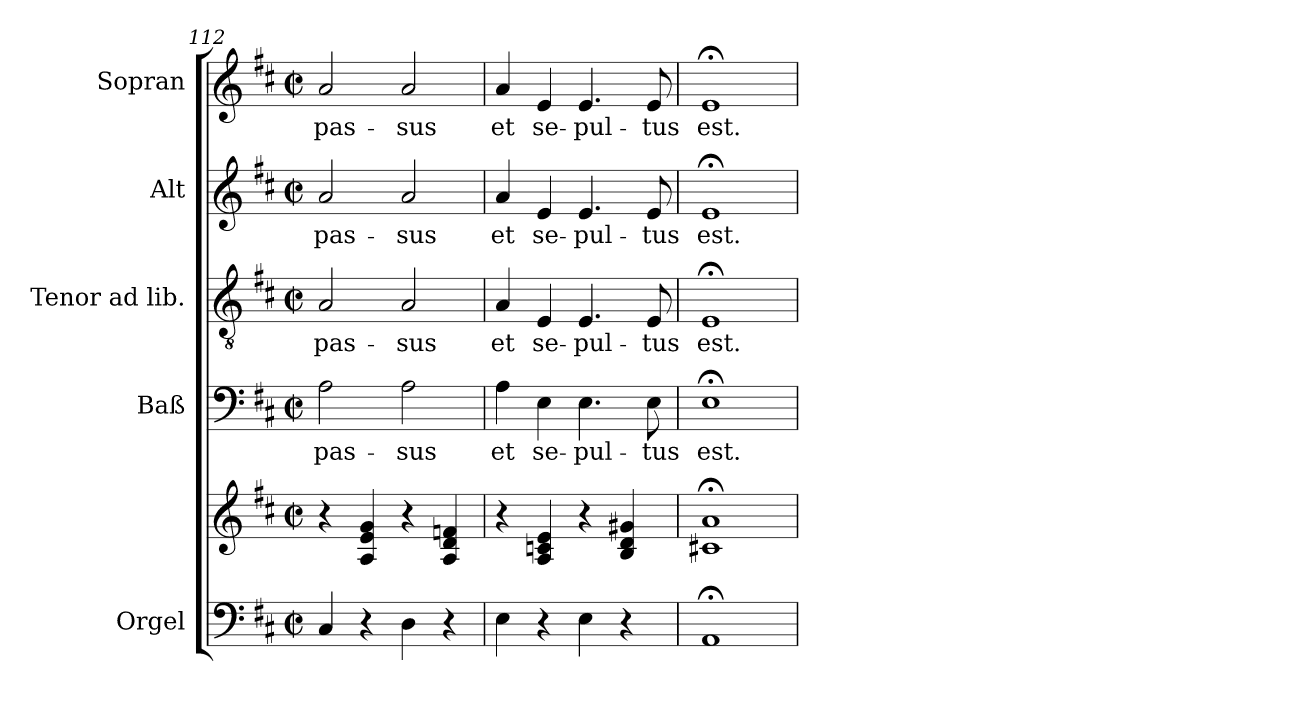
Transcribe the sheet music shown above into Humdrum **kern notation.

**kern	**kern	**kern	**text	**kern	**text	**kern	**text	**kern	**text
*part5	*part5	*part4	*part4	*part3	*part3	*part2	*part2	*part1	*part1
*staff6	*staff5	*staff4	*staff4	*staff3	*staff3	*staff2	*staff2	*staff1	*staff1
*I"Orgel	*	*I"Baß	*	*I"Tenor ad lib.	*	*I"Alt	*	*I"Sopran	*
*clefF4	*clefG2	*clefF4	*	*clefGv2	*	*clefG2	*	*clefG2	*
*k[f#c#]	*k[f#c#]	*k[f#c#]	*	*k[f#c#]	*	*k[f#c#]	*	*k[f#c#]	*
*D:	*D:	*D:	*	*D:	*	*D:	*	*D:	*
*M2/2	*M2/2	*M2/2	*	*M2/2	*	*M2/2	*	*M2/2	*
*met(c|)	*met(c|)	*met(c|)	*	*met(c|)	*	*met(c|)	*	*met(c|)	*
=112	=112	=112	=112	=112	=112	=112	=112	=112	=112
!	!	!	!LO:LY:b	!	!LO:LY:b	!	!LO:LY:b	!	!LO:LY:b
4C#/	4r	2A\	pas-	2A/	pas-	2a/	pas-	2a/	pas-
4r	4A/ 4e/ 4g/	.	.	.	.	.	.	.	.
!	!	!	!LO:LY:b	!	!LO:LY:b	!	!LO:LY:b	!	!LO:LY:b
4D\	4r	2A\	-sus	2A/	-sus	2a/	-sus	2a/	-sus
4r	4A/ 4d/ 4fn/	.	.	.	.	.	.	.	.
=113	=113	=113	=113	=113	=113	=113	=113	=113	=113
!	!	!	!LO:LY:b	!	!LO:LY:b	!	!LO:LY:b	!	!LO:LY:b
4E\	4r	4A\	et	4A/	et	4a/	et	4a/	et
!	!	!	!LO:LY:b	!	!LO:LY:b	!	!LO:LY:b	!	!LO:LY:b
4r	4A/ 4cn/ 4e/	4E\	se-	4E/	se-	4e/	se-	4e/	se-
!	!	!	!LO:LY:b	!	!LO:LY:b	!	!LO:LY:b	!	!LO:LY:b
4E\	4r	4.E\	-pul-	4.E/	-pul-	4.e/	-pul-	4.e/	-pul-
4r	4B/ 4d/ 4g#X/	.	.	.	.	.	.	.	.
!	!	!	!LO:LY:b	!	!LO:LY:b	!	!LO:LY:b	!	!LO:LY:b
.	.	8E\	-tus	8E/	-tus	8e/	-tus	8e/	-tus
!!LO:PB:g=z
=114	=114	=114	=114	=114	=114	=114	=114	=114	=114
!	!	!	!LO:LY:b	!	!LO:LY:b	!	!LO:LY:b	!	!LO:LY:b
1AA;	1c#X; 1a;	1E;<	est.	1E;<	est.	1e;<	est.	1e;<	est.
=	=	=	=	=	=	=	=	=	=
*-	*-	*-	*-	*-	*-	*-	*-	*-	*-
